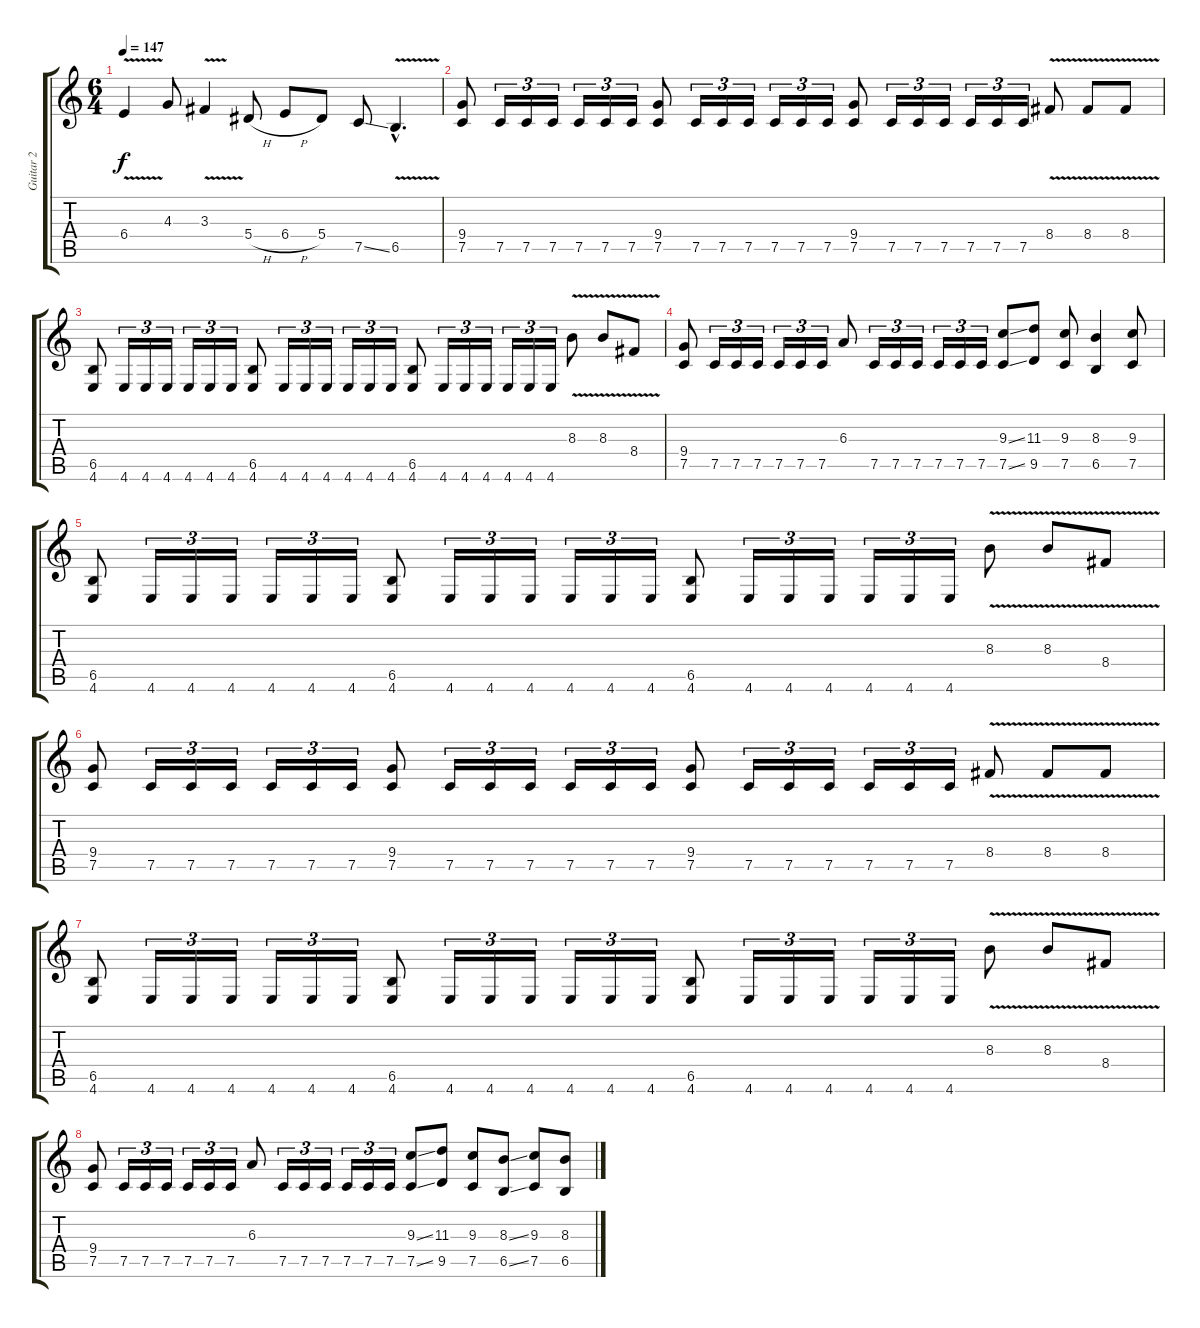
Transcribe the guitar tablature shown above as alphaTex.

\track ("Guitar 2" "Guitar 2") {instrument distortionguitar}
\staff {score tabs}
\tuning (C4 G3 Eb3 Bb2 F2 C2) {hide}
\ts (6 4)
\tempo 147
\clef g2
\ks c
6.4{v}.4{dy f} 4.3.8 3.3{v}.4 5.4{h}.8 6.4{h}.8 5.4.8 7.5{ss}.8 6.5{v hac}.4{d} |
\section ("" "")
(9.4 7.5).8 7.5.16{tu (3 2)} 7.5.16{tu (3 2)} 7.5.16{tu (3 2)} 7.5.16{tu (3 2)} 7.5.16{tu (3 2)} 7.5.16{tu (3 2)} (9.4 7.5).8 7.5.16{tu (3 2)} 7.5.16{tu (3 2)} 7.5.16{tu (3 2)} 7.5.16{tu (3 2)} 7.5.16{tu (3 2)} 7.5.16{tu (3 2)} (9.4 7.5).8 7.5.16{tu (3 2)} 7.5.16{tu (3 2)} 7.5.16{tu (3 2)} 7.5.16{tu (3 2)} 7.5.16{tu (3 2)} 7.5.16{tu (3 2)} 8.4{v}.8 8.4{v}.8 8.4{v}.8 |
(6.5 4.6).8 4.6.16{tu (3 2)} 4.6.16{tu (3 2)} 4.6.16{tu (3 2)} 4.6.16{tu (3 2)} 4.6.16{tu (3 2)} 4.6.16{tu (3 2)} (6.5 4.6).8 4.6.16{tu (3 2)} 4.6.16{tu (3 2)} 4.6.16{tu (3 2)} 4.6.16{tu (3 2)} 4.6.16{tu (3 2)} 4.6.16{tu (3 2)} (6.5 4.6).8 4.6.16{tu (3 2)} 4.6.16{tu (3 2)} 4.6.16{tu (3 2)} 4.6.16{tu (3 2)} 4.6.16{tu (3 2)} 4.6.16{tu (3 2)} 8.3{v}.8 8.3{v}.8 8.4{v}.8 |
(9.4 7.5).8 7.5.16{tu (3 2)} 7.5.16{tu (3 2)} 7.5.16{tu (3 2)} 7.5.16{tu (3 2)} 7.5.16{tu (3 2)} 7.5.16{tu (3 2)} 6.3.8 7.5.16{tu (3 2)} 7.5.16{tu (3 2)} 7.5.16{tu (3 2)} 7.5.16{tu (3 2)} 7.5.16{tu (3 2)} 7.5.16{tu (3 2)} (9.3{ss} 7.5{ss}).8 (11.3 9.5).8 (9.3 7.5).8 (8.3 6.5).4 (9.3 7.5).8 |
(6.5 4.6).8 4.6.16{tu (3 2)} 4.6.16{tu (3 2)} 4.6.16{tu (3 2)} 4.6.16{tu (3 2)} 4.6.16{tu (3 2)} 4.6.16{tu (3 2)} (6.5 4.6).8 4.6.16{tu (3 2)} 4.6.16{tu (3 2)} 4.6.16{tu (3 2)} 4.6.16{tu (3 2)} 4.6.16{tu (3 2)} 4.6.16{tu (3 2)} (6.5 4.6).8 4.6.16{tu (3 2)} 4.6.16{tu (3 2)} 4.6.16{tu (3 2)} 4.6.16{tu (3 2)} 4.6.16{tu (3 2)} 4.6.16{tu (3 2)} 8.3{v}.8 8.3{v}.8 8.4{v}.8 |
(9.4 7.5).8 7.5.16{tu (3 2)} 7.5.16{tu (3 2)} 7.5.16{tu (3 2)} 7.5.16{tu (3 2)} 7.5.16{tu (3 2)} 7.5.16{tu (3 2)} (9.4 7.5).8 7.5.16{tu (3 2)} 7.5.16{tu (3 2)} 7.5.16{tu (3 2)} 7.5.16{tu (3 2)} 7.5.16{tu (3 2)} 7.5.16{tu (3 2)} (9.4 7.5).8 7.5.16{tu (3 2)} 7.5.16{tu (3 2)} 7.5.16{tu (3 2)} 7.5.16{tu (3 2)} 7.5.16{tu (3 2)} 7.5.16{tu (3 2)} 8.4{v}.8 8.4{v}.8 8.4{v}.8 |
(6.5 4.6).8 4.6.16{tu (3 2)} 4.6.16{tu (3 2)} 4.6.16{tu (3 2)} 4.6.16{tu (3 2)} 4.6.16{tu (3 2)} 4.6.16{tu (3 2)} (6.5 4.6).8 4.6.16{tu (3 2)} 4.6.16{tu (3 2)} 4.6.16{tu (3 2)} 4.6.16{tu (3 2)} 4.6.16{tu (3 2)} 4.6.16{tu (3 2)} (6.5 4.6).8 4.6.16{tu (3 2)} 4.6.16{tu (3 2)} 4.6.16{tu (3 2)} 4.6.16{tu (3 2)} 4.6.16{tu (3 2)} 4.6.16{tu (3 2)} 8.3{v}.8 8.3{v}.8 8.4{v}.8 |
(9.4 7.5).8 7.5.16{tu (3 2)} 7.5.16{tu (3 2)} 7.5.16{tu (3 2)} 7.5.16{tu (3 2)} 7.5.16{tu (3 2)} 7.5.16{tu (3 2)} 6.3.8 7.5.16{tu (3 2)} 7.5.16{tu (3 2)} 7.5.16{tu (3 2)} 7.5.16{tu (3 2)} 7.5.16{tu (3 2)} 7.5.16{tu (3 2)} (9.3{ss} 7.5{ss}).8 (11.3 9.5).8 (9.3 7.5).8 (8.3{ss} 6.5{ss}).8 (9.3 7.5).8 (8.3 6.5).8
